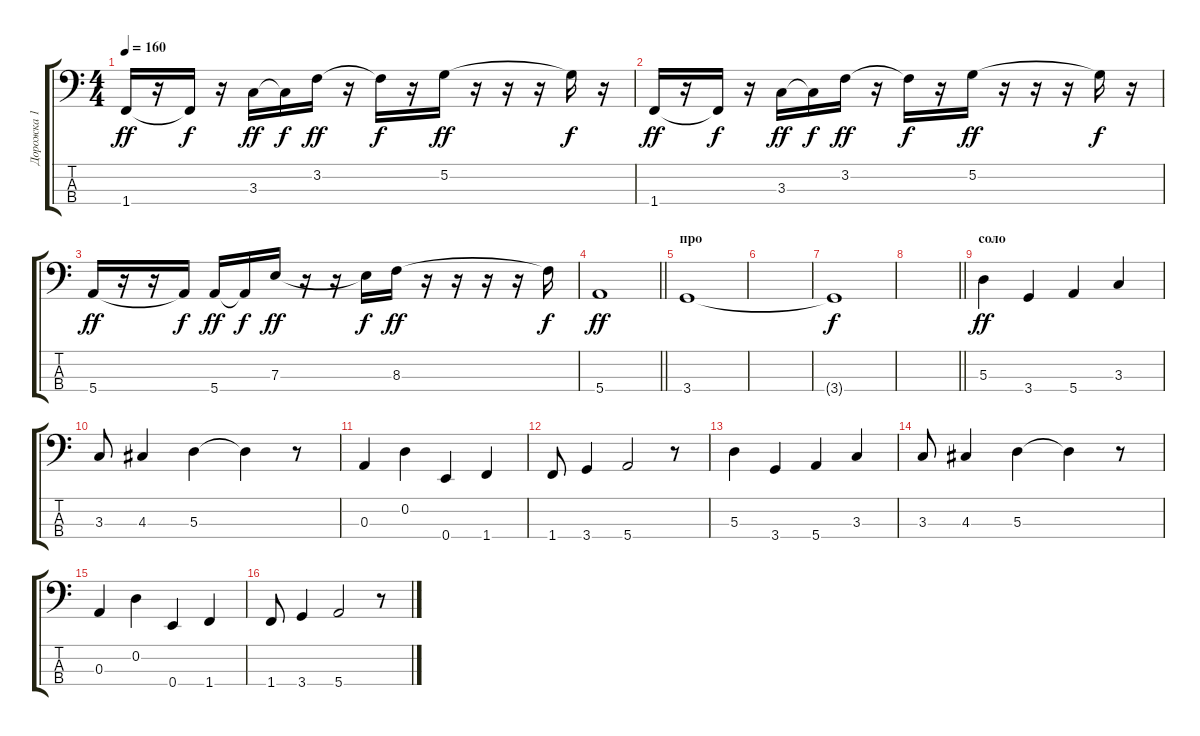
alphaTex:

\track ("Дорожка 1" "Дорожка 1") {instrument electricbassfinger}
\staff {score tabs}
\tuning (G2 D2 A1 E1) {hide}
\ts (4 4)
\tempo 160
\clef f4
\ks c
1.4.16{dy ff} r.16 1.4{t}.16{dy f} r.16 3.3.16{dy ff} 3.3{t}.16{dy f} 3.2.16{dy ff} r.16 3.2{t}.16{dy f} r.16 5.2.16{dy ff} r.16 r.16 r.16 5.2{t}.16{dy f} r.16 |
1.4.16{dy ff} r.16 1.4{t}.16{dy f} r.16 3.3.16{dy ff} 3.3{t}.16{dy f} 3.2.16{dy ff} r.16 3.2{t}.16{dy f} r.16 5.2.16{dy ff} r.16 r.16 r.16 5.2{t}.16{dy f} r.16 |
5.4.16{dy ff} r.16 r.16 5.4{t}.16{dy f} 5.4.16{dy ff} 5.4{t}.16{dy f} 7.3.16{dy ff} r.16 r.16 7.3{t}.16{dy f} 8.3.16{dy ff} r.16 r.16 r.16 r.16 8.3{t}.16{dy f} |
\barLineRight lightlight
5.4.1{dy ff} |
\section ("" "про")
3.4.1 |
|
3.4{t}.1{dy f} |
\barLineRight lightlight
|
\section ("" "соло")
5.3.4{dy ff} 3.4.4 5.4.4 3.3.4 |
3.3.8 4.3.4 5.3.4 5.3{t}.4 r.8 |
0.3.4 0.2.4 0.4.4 1.4.4 |
1.4.8 3.4.4 5.4.2 r.8 |
5.3.4 3.4.4 5.4.4 3.3.4 |
3.3.8 4.3.4 5.3.4 5.3{t}.4 r.8 |
0.3.4 0.2.4 0.4.4 1.4.4 |
1.4.8 3.4.4 5.4.2 r.8
